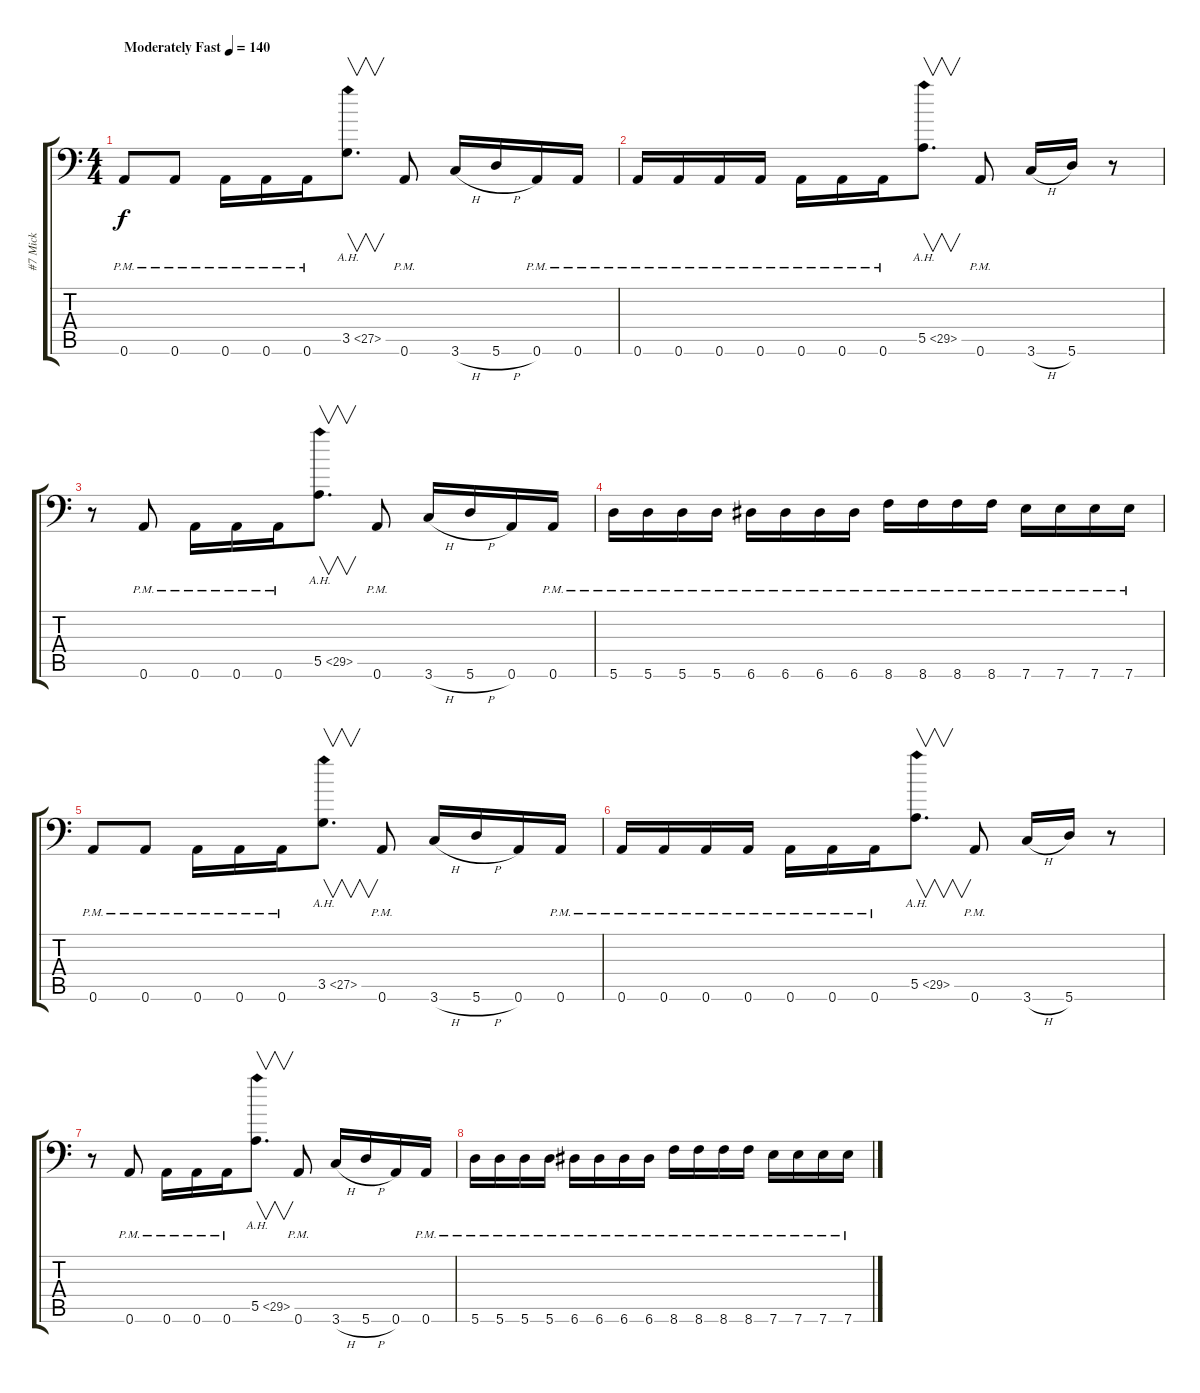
\track ("#7 Mick" "#7 Mick") {solo instrument distortionguitar}
\staff {score tabs}
\tuning (B3 Gb3 D3 A2 E2 A1) {hide}
\ts (4 4)
\tempo (140 "Moderately Fast")
\clef f4
\ks c
0.6{pm}.8{dy f instrument distortionguitar} 0.6{pm}.8 0.6{pm}.16 0.6{pm}.16 0.6{pm}.16 3.5{ah 24}.8{v d} 0.6{pm}.8 3.6{h}.16 5.6{h}.16 0.6{pm}.16 0.6{pm}.16 |
0.6{pm}.16 0.6{pm}.16 0.6{pm}.16 0.6{pm}.16 0.6{pm}.16 0.6{pm}.16 0.6{pm}.16 5.5{ah 24}.8{v d} 0.6{pm}.8 3.6{h}.16 5.6.16 r.8 |
r.8 0.6{pm}.8 0.6{pm}.16 0.6{pm}.16 0.6{pm}.16 5.5{ah 24}.8{v d} 0.6{pm}.8 3.6{h}.16 5.6{h}.16 0.6.16 0.6{pm}.16 |
5.6{pm}.16 5.6{pm}.16 5.6{pm}.16 5.6{pm}.16 6.6{pm}.16 6.6{pm}.16 6.6{pm}.16 6.6{pm}.16 8.6{pm}.16 8.6{pm}.16 8.6{pm}.16 8.6{pm}.16 7.6{pm}.16 7.6{pm}.16 7.6{pm}.16 7.6{pm}.16 |
0.6{pm}.8 0.6{pm}.8 0.6{pm}.16 0.6{pm}.16 0.6{pm}.16 3.5{ah 24}.8{v d} 0.6{pm}.8 3.6{h}.16 5.6{h}.16 0.6.16 0.6{pm}.16 |
0.6{pm}.16 0.6{pm}.16 0.6{pm}.16 0.6{pm}.16 0.6{pm}.16 0.6{pm}.16 0.6{pm}.16 5.5{ah 24}.8{v d} 0.6{pm}.8 3.6{h}.16 5.6.16 r.8 |
r.8 0.6{pm}.8 0.6{pm}.16 0.6{pm}.16 0.6{pm}.16 5.5{ah 24}.8{v d} 0.6{pm}.8 3.6{h}.16 5.6{h}.16 0.6.16 0.6{pm}.16 |
5.6{pm}.16 5.6{pm}.16 5.6{pm}.16 5.6{pm}.16 6.6{pm}.16 6.6{pm}.16 6.6{pm}.16 6.6{pm}.16 8.6{pm}.16 8.6{pm}.16 8.6{pm}.16 8.6{pm}.16 7.6{pm}.16 7.6{pm}.16 7.6{pm}.16 7.6{pm}.16
